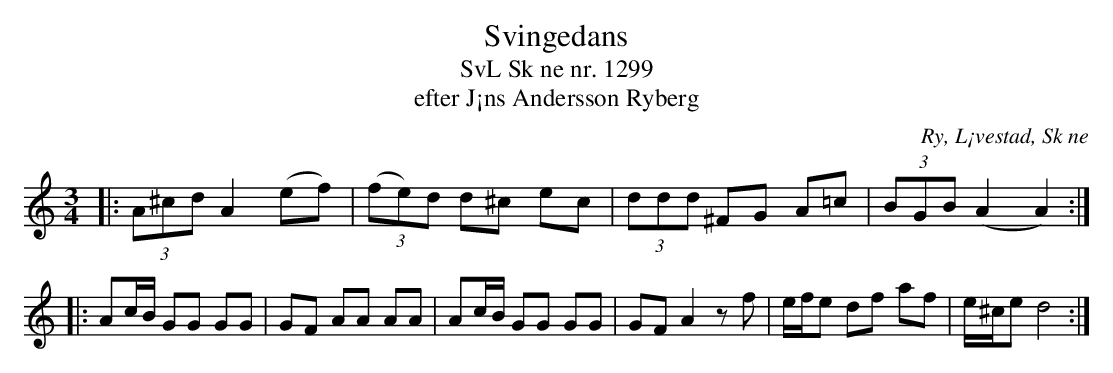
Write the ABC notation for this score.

X:1
T:Svingedans
T:SvL Sk ne nr. 1299
T:efter J¡ns Andersson Ryberg
O:Ry, L¡vestad, Sk ne
M:3/4
L:1/16
K:C
|: (3A2^c2d2 A4 (e2f2) | (3(f2e2)d2 d2^c2 e2c2 | (3d2d2d2 ^F2G2 A2=c2 | (3B2G2B2 (A4 A4) :|
|: A2cB G2G2 G2G2 | G2F2 A2A2 A2A2 | A2cB G2G2 G2G2 | G2F2 A4 z2 f2 | efe2 d2f2 a2f2 | e^ce2 d8 :|
